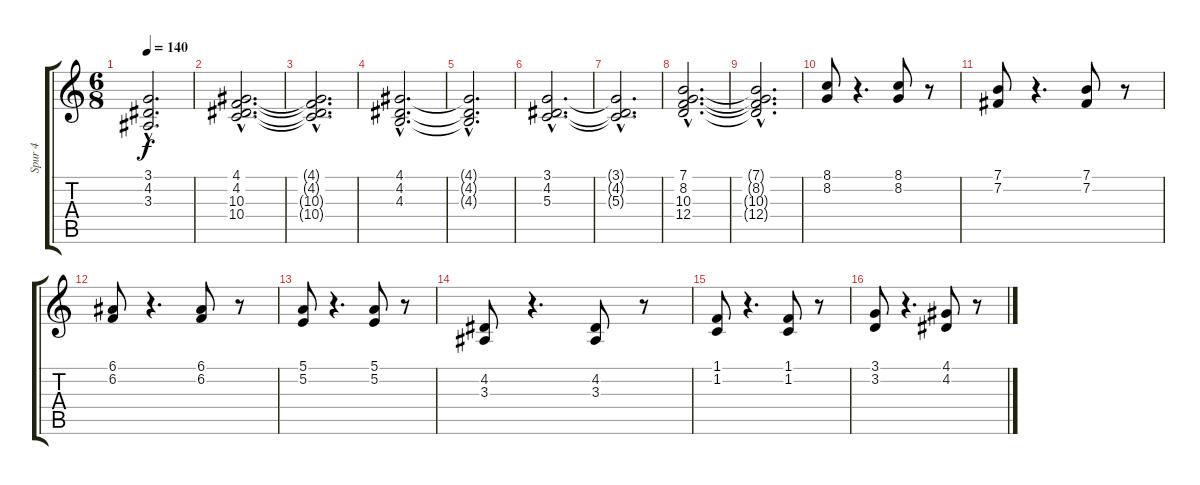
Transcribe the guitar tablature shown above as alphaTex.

\track ("Spur 4" "Spur 4") {instrument percussiveorgan}
\staff {score tabs}
\tuning (E4 B3 G3 D3 A2 E2) {hide}
\ts (6 8)
\tempo 140
\clef g2
\ks c
(3.1{hac t} 4.2{hac t} 3.3{hac t}).2{d dy f} |
(4.1{hac} 4.2{hac} 10.3{hac} 10.4{hac}).2{d} |
(4.1{hac t} 4.2{hac t} 10.3{hac t} 10.4{hac t}).2{d} |
(4.1{hac} 4.2{hac} 4.3{hac}).2{d} |
(4.1{hac t} 4.2{hac t} 4.3{hac t}).2{d} |
(3.1{hac} 4.2{hac} 5.3{hac}).2{d} |
(3.1{hac t} 4.2{hac t} 5.3{hac t}).2{d} |
(7.1{hac} 8.2{hac} 10.3{hac} 12.4{hac}).2{d} |
(7.1{hac t} 8.2{hac t} 10.3{hac t} 12.4{hac t}).2{d} |
(8.1 8.2).8 r.4{d} (8.1 8.2).8 r.8 |
(7.1 7.2).8 r.4{d} (7.1 7.2).8 r.8 |
(6.1 6.2).8 r.4{d} (6.1 6.2).8 r.8 |
(5.1 5.2).8 r.4{d} (5.1 5.2).8 r.8 |
(4.2 3.3).8 r.4{d} (4.2 3.3).8 r.8 |
(1.1 1.2).8 r.4{d} (1.1 1.2).8 r.8 |
(3.1 3.2).8 r.4{d} (4.1 4.2).8 r.8
